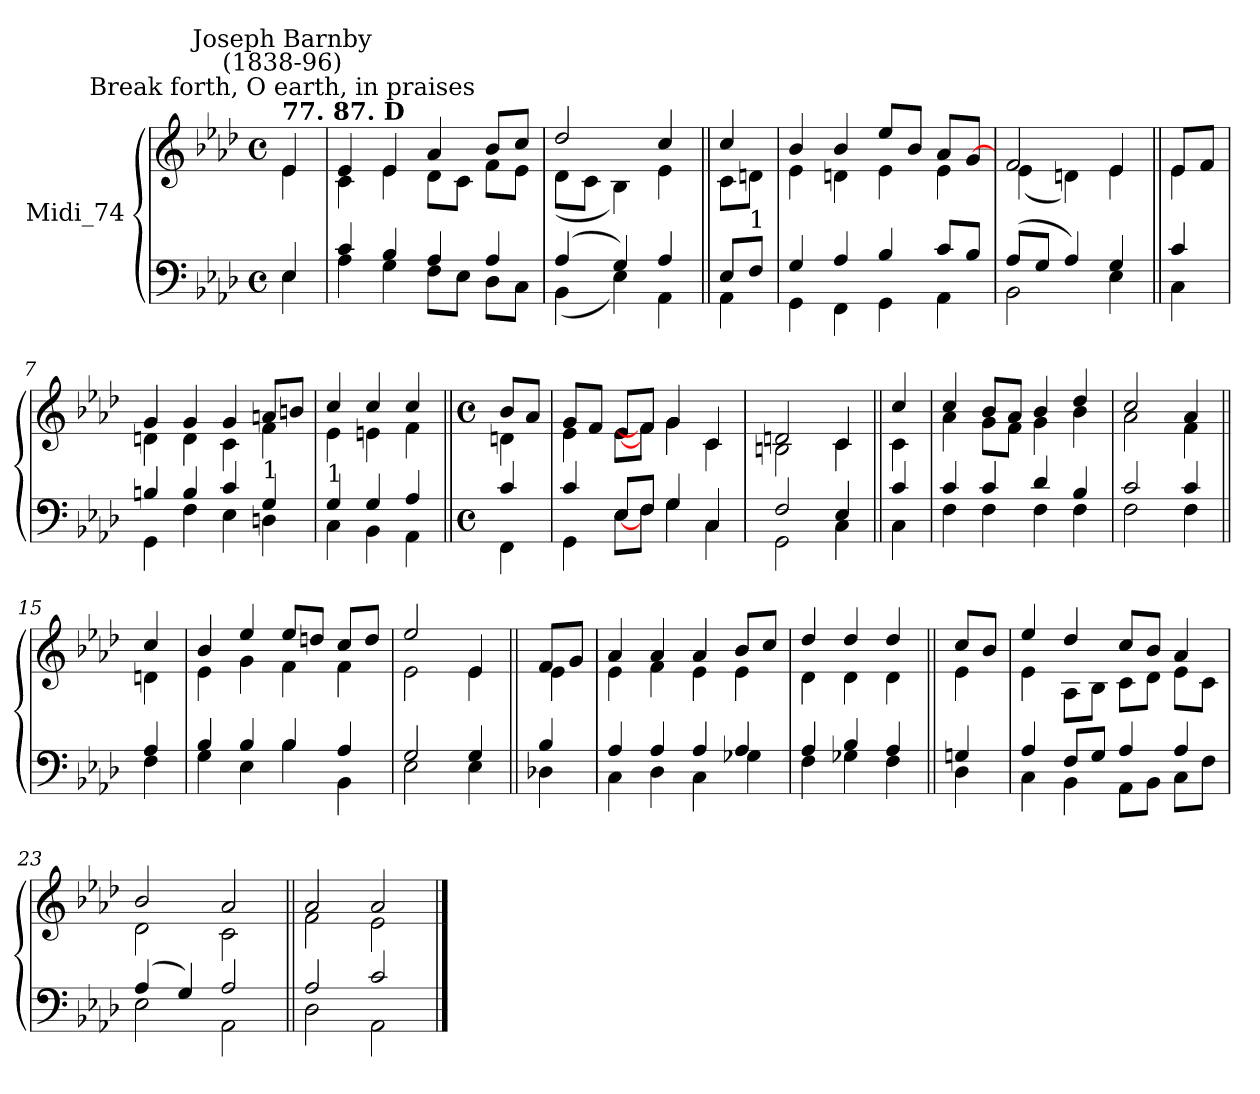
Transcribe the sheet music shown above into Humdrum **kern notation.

**kern	**kern
*part2	*part1
*staff2	*staff1
*I"Midi_74	*I"Midi_74
*clefF4	*clefG2
*k[b-e-a-d-]	*k[b-e-a-d-]
*A-:	*A-:
*M4/4	*M4/4
*met(c)	*met(c)
=	=
*^	*^
!	!	!LO:TX:a:B:t=77. 87. D	!
!	!	!LO:TX:a:cj:t=Break forth, O earth, in praises	!
!	!	!LO:TX:a:cj:t=Joseph Barnby\n(1838-96)	!
4E-/	4E-\	4e-/	4e-\
=1	=1	=1	=1
4c/	4A-\	4e-/	4c\
4B-/	4G\	4e-/	4e-\
4A-/	8F\L	4a-/	8d-\L
.	8E-\J	.	8c\J
4A-/	8D-\L	8b-/L	8f\L
.	8C\J	8cc/J	8e-\J
=2	=2	=2	=2
(>4A-/	(<4BB-\	2dd-/	(<8d-\L
.	.	.	8c\J
4G/)	4E-\)	.	4B-\)
4A-/	4AA-\	4cc/	4e-\
=3||	=3||	=3||	=3||
8E-/L	4AA-\	4cc/	8c\L
!	!	!	!LO:TX:b:t=1
8F/J	.	.	8dn\J
=4	=4	=4	=4
4G/	4GG\	4b-/	4e-\
4A-/	4FF\	4b-/	4dn\
4B-/	4GG\	8ee-/L	4e-\
.	.	8b-/J	.
8c/L	4AA-\	8a-/L	4e-\
8B-/J	.	[8g/J	.
=5	=5	=5	=5
(>8A-/L	2BB-\	2f/	(<4e-\
8G/J	.	.	.
4A-/)	.	.	4dn\)
4G/	4E-\	4e-/	4e-\
=6||	=6||	=6||	=6||
4c/	4C\	8e-/L	4e-\
.	.	8f/J	.
=7	=7	=7	=7
4Bn/	4GG\	4g/	4dn\
4B/	4F\	4g/	4d\
4c/	4E-\	4g/	4c\
!	!	!LO:TX:b:t=1	!
4G/	4Dn\	8an/L	4f\
.	.	8bn/J	.
=8	=8	=8	=8
!	!	!LO:TX:b:t=1	!
4G/	4C\	4cc/	4e-\
4G/	4BB-\	4cc/	4en\
4A-/	4AA-\	4cc/	4f\
!!LO:LB:g=z	!!
=9||	=9||	=9||	=9||
*M4/4	*	*M4/4	*
*met(c)	*	*met(c)	*
4c/	4FF\	8b-/L	4dn\
.	.	8a-/J	.
=10	=10	=10	=10
4c/	4GG\	8g/L	4e-\
.	.	8f/J	.
8E-/L	[8E-\L	8e-/L	[8e-\L
8F/J	8F\J	8f/J]	8f\J
4G/	4G\	4g/	4g\
4C/	4C\	4c/	4c\
=11	=11	=11	=11
2F/	2GG\	2dn/	2Bn\
4E-/	4C\	4c/	4c\
=12||	=12||	=12||	=12||
4c/	4C\	4cc/	4c\
=13	=13	=13	=13
4c/	4F\	4cc/	4a-\
4c/	4F\	8b-/L	8g\L
.	.	8a-/J	8f\J
4d-/	4F\	4b-/	4g\
4B-/	4F\	4dd-/	4b-\
=14	=14	=14	=14
2c/	2F\	2cc/	2a-\
4c/	4F\	4a-/	4f\
=15||	=15||	=15||	=15||
4A-/	4F\	4cc/	4dn\
=16	=16	=16	=16
4B-/	4G\	4b-/	4e-\
4B-/	4E-\	4ee-/	4g\
4B-/	4B-\	8ee-/L	4f\
.	.	8ddn/J	.
4A-/	4BB-\	8cc/L	4f\
.	.	8dd/J	.
=17	=17	=17	=17
2G/	2E-\	2ee-/	2e-\
4G/	4E-\	4e-/	4e-\
!!LO:LB:g=z	!!
=18||	=18||	=18||	=18||
4B-/	4D-X\	8f/L	4e-\
.	.	8g/J	.
=19	=19	=19	=19
4A-/	4C\	4a-/	4e-\
4A-/	4D-\	4a-/	4f\
4A-/	4C\	4a-/	4e-\
4A-/	4G-X\	8b-/L	4e-\
.	.	8cc/J	.
=20	=20	=20	=20
4A-/	4F\	4dd-/	4d-\
4B-/	4G-X\	4dd-/	4d-\
4A-/	4F\	4dd-/	4d-\
=21||	=21||	=21||	=21||
4Gn/	4D-\	8cc/L	4e-\
.	.	8b-/J	.
=22	=22	=22	=22
4A-/	4C\	4ee-/	4e-\
8F/L	4BB-\	4dd-/	8A-\L
8G/J	.	.	8B-\J
4A-/	8AA-\L	8cc/L	8c\L
.	8BB-\J	8b-/J	8d-\J
4A-/	8C\L	4a-/	8e-\L
.	8F\J	.	8c\J
=23	=23	=23	=23
(>4A-/	2E-\	2b-/	2d-\
4G/)	.	.	.
2A-/	2AA-\	2a-/	2c\
=24||	=24||	=24||	=24||
2A-/	2D-\	2a-/	2f\
2c/	2AA-\	2a-/	2e-\
*v	*v	*	*
*	*v	*v
==	==
*-	*-
